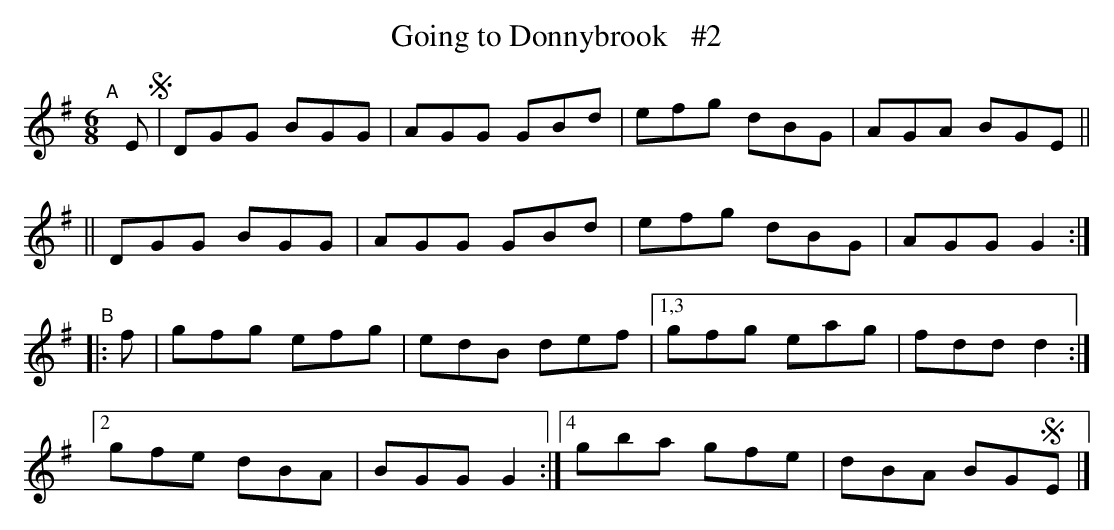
X:1
T: Going to Donnybrook   #2
M: 6/8
L: 1/8
K: G
"^A"[|] E !segno!|\
DGG BGG | AGG GBd | efg dBG | AGA BGE ||
|| DGG BGG | AGG GBd | efg dBG | AGG G2 :|
"^B"|: f \
| gfg efg | edB def |[1,3 gfg eag | fdd d2 :|
[2 gfe dBA | BGG G2 :|[4 gba gfe | dBA BG!segno!E |]
